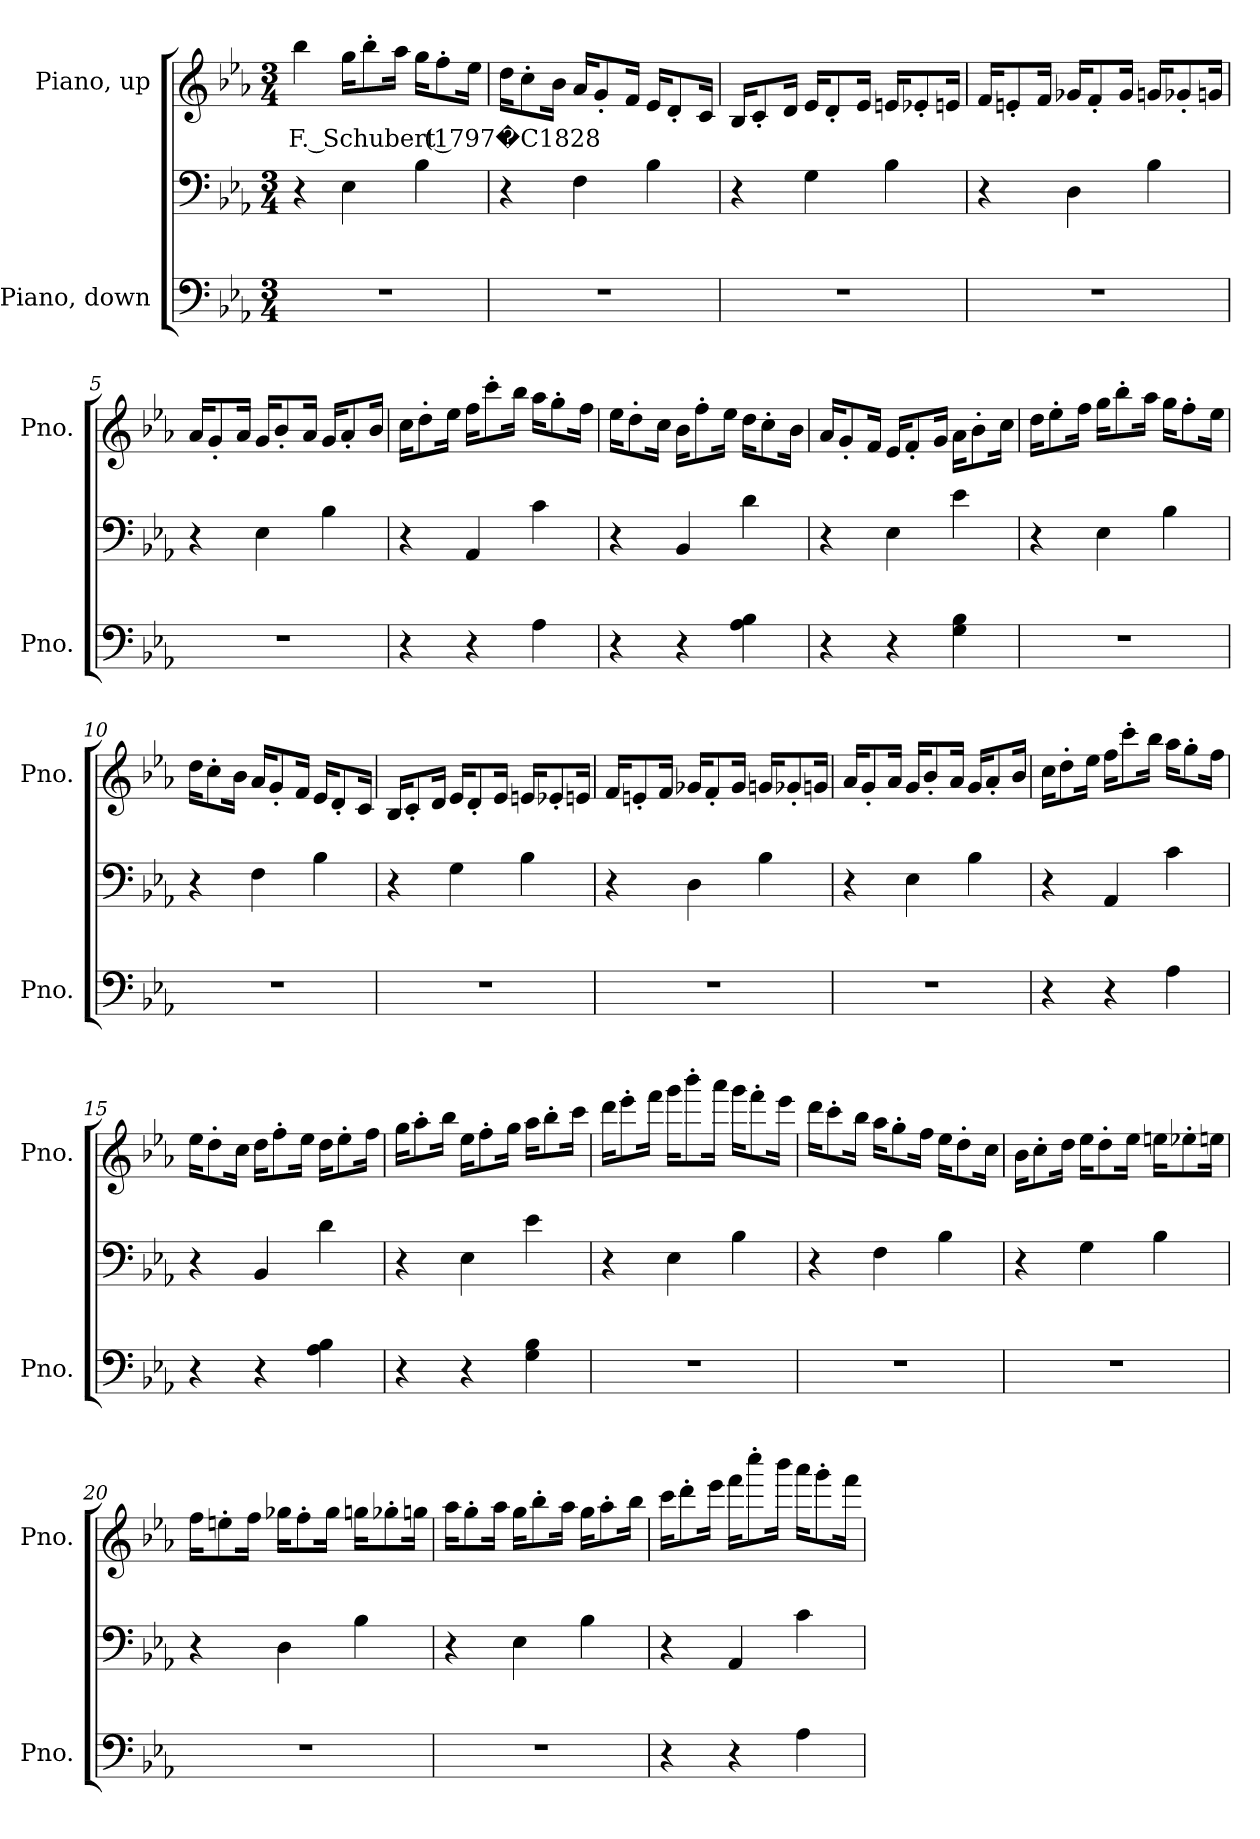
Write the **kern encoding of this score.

**kern	**kern	**kern	**text
*part2	*part2	*part1	*part1
*staff3	*staff2	*staff1	*staff1
*I"Piano, down	*	*I"Piano, up	*
*I'Pno.	*	*I'Pno.	*
*clefF4	*clefF4	*clefG2	*
*k[b-e-a-]	*k[b-e-a-]	*k[b-e-a-]	*
*M3/4	*M3/4	*M3/4	*
*MM130	*MM130	*MM130	*
=1	=1	=1	=1
!	!	!	!LO:LY:b
2.r	4r	4bb-\	F. Schubert (1797�C1828
.	4E-\	16gg\KL	.
.	.	8bb-'\	.
.	.	16aa-\Jk	.
.	4B-\	16gg\KL	.
.	.	8ff'\	.
.	.	16ee-\Jk	.
=2	=2	=2	=2
2.r	4r	16dd\KL	.
.	.	8cc'\	.
.	.	16b-\Jk	.
.	4F\	16a-/KL	.
.	.	8g'/	.
.	.	16f/Jk	.
.	4B-\	16e-/KL	.
.	.	8d'/	.
.	.	16c/Jk	.
!!LO:LB:g=z
=3	=3	=3	=3
2.r	4r	16B-/KL	.
.	.	8c'/	.
.	.	16d/Jk	.
.	4G\	16e-/KL	.
.	.	8d'/	.
.	.	16e-/Jk	.
.	4B-\	16en/KL	.
.	.	8e-X'/	.
.	.	16en/Jk	.
=4	=4	=4	=4
2.r	4r	16f/KL	.
.	.	8en'/	.
.	.	16f/Jk	.
.	4D\	16g-X/KL	.
.	.	8f'/	.
.	.	16g-/Jk	.
.	4B-\	16gn/KL	.
.	.	8g-X'/	.
.	.	16gn/Jk	.
=5	=5	=5	=5
2.r	4r	16a-/KL	.
.	.	8g'/	.
.	.	16a-/Jk	.
.	4E-\	16g/KL	.
.	.	8b-'/	.
.	.	16a-/Jk	.
.	4B-\	16g/KL	.
.	.	8a-'/	.
.	.	16b-/Jk	.
!!LO:LB:g=z
=6	=6	=6	=6
4r	4r	16cc\KL	.
.	.	8dd'\	.
.	.	16ee-\Jk	.
4r	4AA-/	16ff\KL	.
.	.	8ccc'\	.
.	.	16bb-\Jk	.
4A-\	4c\	16aa-\KL	.
.	.	8gg'\	.
.	.	16ff\Jk	.
=7	=7	=7	=7
4r	4r	16ee-\KL	.
.	.	8dd'\	.
.	.	16cc\Jk	.
4r	4BB-/	16b-\KL	.
.	.	8ff'\	.
.	.	16ee-\Jk	.
4A-\ 4B-\	4d\	16dd\KL	.
.	.	8cc'\	.
.	.	16b-\Jk	.
=8	=8	=8	=8
4r	4r	16a-/KL	.
.	.	8g'/	.
.	.	16f/Jk	.
4r	4E-\	16e-/KL	.
.	.	8f'/	.
.	.	16g/Jk	.
4G\ 4B-\	4e-\	16a-\KL	.
.	.	8b-'\	.
.	.	16cc\Jk	.
=9	=9	=9	=9
2.r	4r	16dd\KL	.
.	.	8ee-'\	.
.	.	16ff\Jk	.
.	4E-\	16gg\KL	.
.	.	8bb-'\	.
.	.	16aa-\Jk	.
.	4B-\	16gg\KL	.
.	.	8ff'\	.
.	.	16ee-\Jk	.
!!LO:LB:g=z
=10	=10	=10	=10
2.r	4r	16dd\KL	.
.	.	8cc'\	.
.	.	16b-\Jk	.
.	4F\	16a-/KL	.
.	.	8g'/	.
.	.	16f/Jk	.
.	4B-\	16e-/KL	.
.	.	8d'/	.
.	.	16c/Jk	.
=11	=11	=11	=11
2.r	4r	16B-/KL	.
.	.	8c'/	.
.	.	16d/Jk	.
.	4G\	16e-/KL	.
.	.	8d'/	.
.	.	16e-/Jk	.
.	4B-\	16en/KL	.
.	.	8e-X'/	.
.	.	16en/Jk	.
=12	=12	=12	=12
2.r	4r	16f/KL	.
.	.	8en'/	.
.	.	16f/Jk	.
.	4D\	16g-X/KL	.
.	.	8f'/	.
.	.	16g-/Jk	.
.	4B-\	16gn/KL	.
.	.	8g-X'/	.
.	.	16gn/Jk	.
!!LO:PB:g=z
=13	=13	=13	=13
2.r	4r	16a-/KL	.
.	.	8g'/	.
.	.	16a-/Jk	.
.	4E-\	16g/KL	.
.	.	8b-'/	.
.	.	16a-/Jk	.
.	4B-\	16g/KL	.
.	.	8a-'/	.
.	.	16b-/Jk	.
=14	=14	=14	=14
4r	4r	16cc\KL	.
.	.	8dd'\	.
.	.	16ee-\Jk	.
4r	4AA-/	16ff\KL	.
.	.	8ccc'\	.
.	.	16bb-\Jk	.
4A-\	4c\	16aa-\KL	.
.	.	8gg'\	.
.	.	16ff\Jk	.
=15	=15	=15	=15
4r	4r	16ee-\KL	.
.	.	8dd'\	.
.	.	16cc\Jk	.
4r	4BB-/	16dd\KL	.
.	.	8ff'\	.
.	.	16ee-\Jk	.
4A-\ 4B-\	4d\	16dd\KL	.
.	.	8ee-'\	.
.	.	16ff\Jk	.
=16	=16	=16	=16
4r	4r	16gg\KL	.
.	.	8aa-'\	.
.	.	16bb-\Jk	.
4r	4E-\	16ee-\KL	.
.	.	8ff'\	.
.	.	16gg\Jk	.
4G\ 4B-\	4e-\	16aa-\KL	.
.	.	8bb-'\	.
.	.	16ccc\Jk	.
!!LO:LB:g=z
=17	=17	=17	=17
2.r	4r	16ddd\KL	.
.	.	8eee-'\	.
.	.	16fff\Jk	.
.	4E-\	16ggg\KL	.
.	.	8bbb-'\	.
.	.	16aaa-\Jk	.
.	4B-\	16ggg\KL	.
.	.	8fff'\	.
.	.	16eee-\Jk	.
=18	=18	=18	=18
2.r	4r	16ddd\KL	.
.	.	8ccc'\	.
.	.	16bb-\Jk	.
.	4F\	16aa-\KL	.
.	.	8gg'\	.
.	.	16ff\Jk	.
.	4B-\	16ee-\KL	.
.	.	8dd'\	.
.	.	16cc\Jk	.
=19	=19	=19	=19
2.r	4r	16b-\KL	.
.	.	8cc'\	.
.	.	16dd\Jk	.
.	4G\	16ee-\KL	.
.	.	8dd'\	.
.	.	16ee-\Jk	.
.	4B-\	16een\KL	.
.	.	8ee-X'\	.
.	.	16een\Jk	.
!!LO:LB:g=z
=20	=20	=20	=20
2.r	4r	16ff\KL	.
.	.	8een'\	.
.	.	16ff\Jk	.
.	4D\	16gg-X\KL	.
.	.	8ff'\	.
.	.	16gg-\Jk	.
.	4B-\	16ggn\KL	.
.	.	8gg-X'\	.
.	.	16ggn\Jk	.
=21	=21	=21	=21
2.r	4r	16aa-\KL	.
.	.	8gg'\	.
.	.	16aa-\Jk	.
.	4E-\	16gg\KL	.
.	.	8bb-'\	.
.	.	16aa-\Jk	.
.	4B-\	16gg\KL	.
.	.	8aa-'\	.
.	.	16bb-\Jk	.
=22	=22	=22	=22
4r	4r	16ccc\KL	.
.	.	8ddd'\	.
.	.	16eee-\Jk	.
4r	4AA-/	16fff\KL	.
.	.	8cccc'\	.
.	.	16bbb-\Jk	.
4A-\	4c\	16aaa-\KL	.
.	.	8ggg'\	.
.	.	16fff\Jk	.
=	=	=	=
*-	*-	*-	*-
